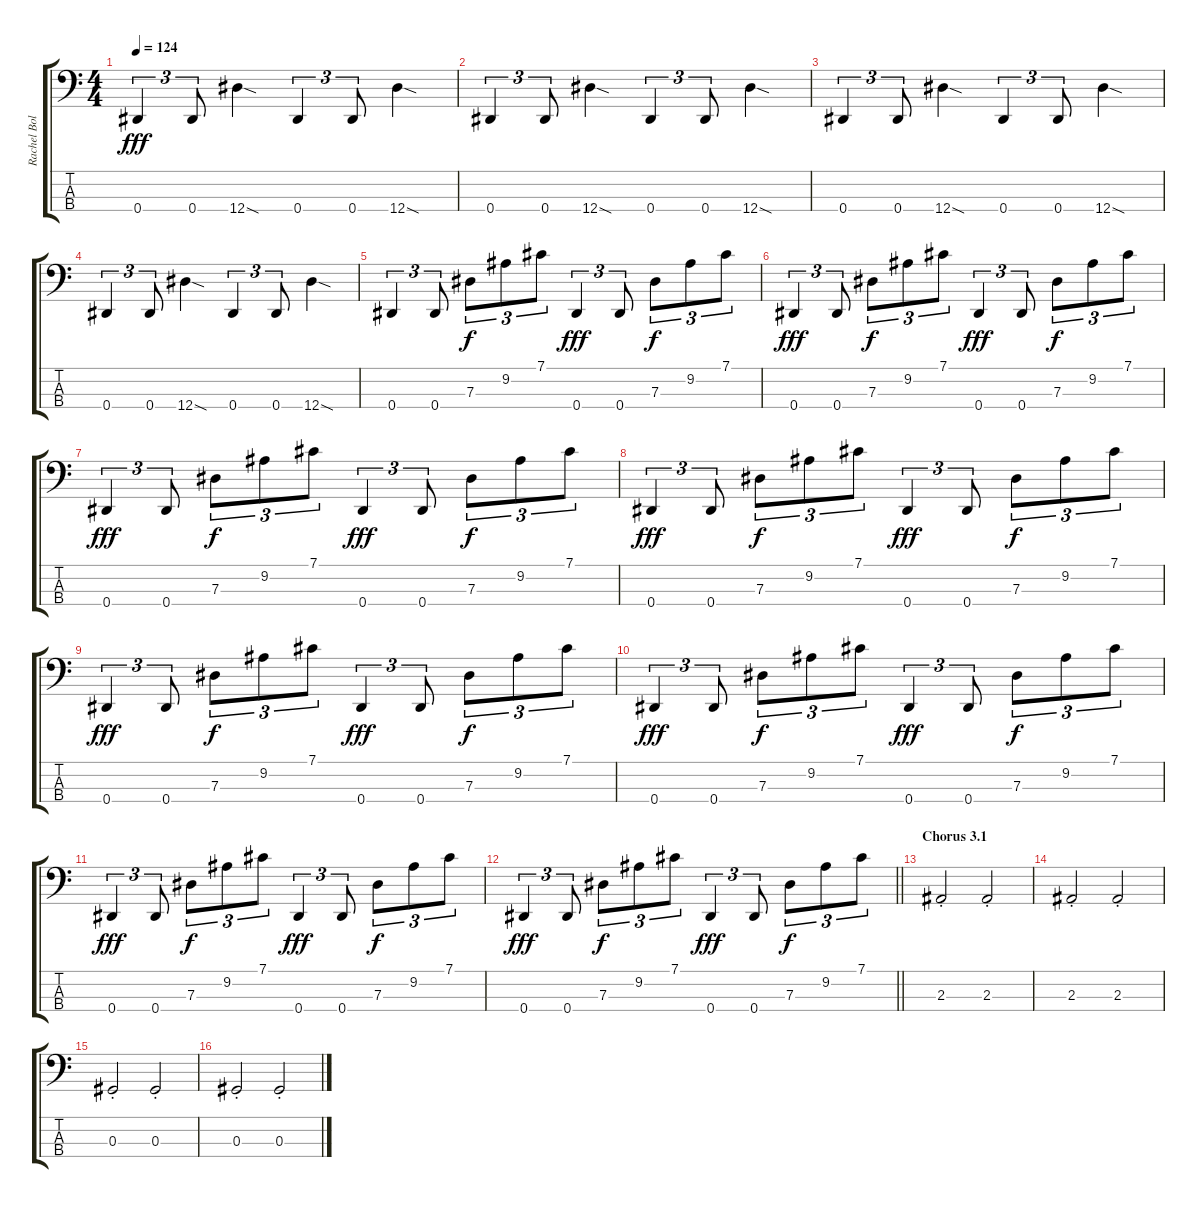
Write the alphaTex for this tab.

\track ("Rachel Bolan" "Rachel Bol") {instrument electricbasspick}
\staff {score tabs}
\tuning (Gb2 Db2 Ab1 Eb1) {hide}
\ts (4 4)
\tempo 124
\clef f4
\ks c
0.4.4{tu (3 2) dy fff} 0.4.8{tu (3 2)} 12.4{sod}.4 0.4.4{tu (3 2)} 0.4.8{tu (3 2)} 12.4{sod}.4 |
0.4.4{tu (3 2)} 0.4.8{tu (3 2)} 12.4{sod}.4 0.4.4{tu (3 2)} 0.4.8{tu (3 2)} 12.4{sod}.4 |
0.4.4{tu (3 2)} 0.4.8{tu (3 2)} 12.4{sod}.4 0.4.4{tu (3 2)} 0.4.8{tu (3 2)} 12.4{sod}.4 |
0.4.4{tu (3 2)} 0.4.8{tu (3 2)} 12.4{sod}.4 0.4.4{tu (3 2)} 0.4.8{tu (3 2)} 12.4{sod}.4 |
0.4.4{tu (3 2)} 0.4.8{tu (3 2)} 7.3.8{tu (3 2) dy f} 9.2.8{tu (3 2)} 7.1.8{tu (3 2)} 0.4.4{tu (3 2) dy fff} 0.4.8{tu (3 2)} 7.3.8{tu (3 2) dy f} 9.2.8{tu (3 2)} 7.1.8{tu (3 2)} |
0.4.4{tu (3 2) dy fff} 0.4.8{tu (3 2)} 7.3.8{tu (3 2) dy f} 9.2.8{tu (3 2)} 7.1.8{tu (3 2)} 0.4.4{tu (3 2) dy fff} 0.4.8{tu (3 2)} 7.3.8{tu (3 2) dy f} 9.2.8{tu (3 2)} 7.1.8{tu (3 2)} |
0.4.4{tu (3 2) dy fff} 0.4.8{tu (3 2)} 7.3.8{tu (3 2) dy f} 9.2.8{tu (3 2)} 7.1.8{tu (3 2)} 0.4.4{tu (3 2) dy fff} 0.4.8{tu (3 2)} 7.3.8{tu (3 2) dy f} 9.2.8{tu (3 2)} 7.1.8{tu (3 2)} |
0.4.4{tu (3 2) dy fff} 0.4.8{tu (3 2)} 7.3.8{tu (3 2) dy f} 9.2.8{tu (3 2)} 7.1.8{tu (3 2)} 0.4.4{tu (3 2) dy fff} 0.4.8{tu (3 2)} 7.3.8{tu (3 2) dy f} 9.2.8{tu (3 2)} 7.1.8{tu (3 2)} |
0.4.4{tu (3 2) dy fff} 0.4.8{tu (3 2)} 7.3.8{tu (3 2) dy f} 9.2.8{tu (3 2)} 7.1.8{tu (3 2)} 0.4.4{tu (3 2) dy fff} 0.4.8{tu (3 2)} 7.3.8{tu (3 2) dy f} 9.2.8{tu (3 2)} 7.1.8{tu (3 2)} |
0.4.4{tu (3 2) dy fff} 0.4.8{tu (3 2)} 7.3.8{tu (3 2) dy f} 9.2.8{tu (3 2)} 7.1.8{tu (3 2)} 0.4.4{tu (3 2) dy fff} 0.4.8{tu (3 2)} 7.3.8{tu (3 2) dy f} 9.2.8{tu (3 2)} 7.1.8{tu (3 2)} |
0.4.4{tu (3 2) dy fff} 0.4.8{tu (3 2)} 7.3.8{tu (3 2) dy f} 9.2.8{tu (3 2)} 7.1.8{tu (3 2)} 0.4.4{tu (3 2) dy fff} 0.4.8{tu (3 2)} 7.3.8{tu (3 2) dy f} 9.2.8{tu (3 2)} 7.1.8{tu (3 2)} |
\barLineRight lightlight
0.4.4{tu (3 2) dy fff} 0.4.8{tu (3 2)} 7.3.8{tu (3 2) dy f} 9.2.8{tu (3 2)} 7.1.8{tu (3 2)} 0.4.4{tu (3 2) dy fff} 0.4.8{tu (3 2)} 7.3.8{tu (3 2) dy f} 9.2.8{tu (3 2)} 7.1.8{tu (3 2)} |
\section ("" "Chorus 3.1")
2.3{st}.2 2.3{st}.2 |
2.3{st}.2 2.3{st}.2 |
0.3{st}.2 0.3{st}.2 |
0.3{st}.2 0.3{st}.2
